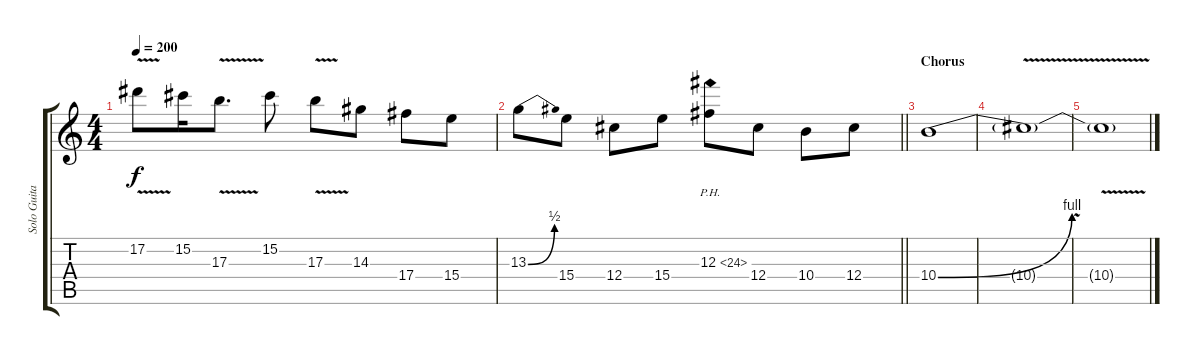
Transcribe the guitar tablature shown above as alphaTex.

\track ("Solo Guitar" "Solo Guita") {instrument distortionguitar}
\staff {score tabs}
\tuning (Eb4 Bb3 Gb3 Db3 Ab2 Db2) {hide}
\ts (4 4)
\tempo 200
\clef g2
\ks c
17.2{v}.8{dy f} 15.2.16 17.3{v}.8{d} 15.2.8 17.3{v}.8 14.3.8 17.4.8 15.4.8 |
\barLineRight lightlight
13.3{be (bend 0 0 60 2)}.8 15.4.8 12.4.8 15.4.8 12.3{ph 12}.8 12.4.8 10.4.8 12.4.8 |
\section ("" "Chorus")
10.4{be (bend 0 0 60 4)}.1 |
10.4{v t}.1 |
10.4{t}.1
